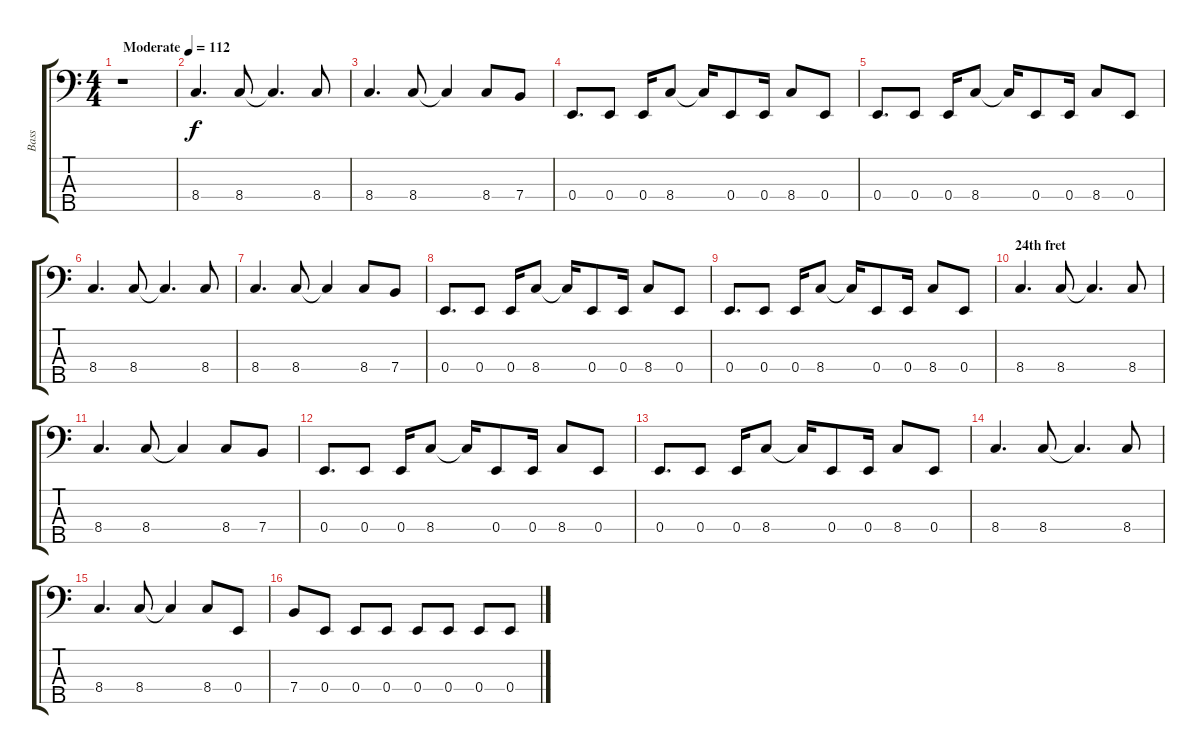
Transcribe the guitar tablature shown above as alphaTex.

\track ("Bass" "Bass") {instrument electricbasspick}
\staff {score tabs}
\tuning (G2 D2 A1 E1 B0) {hide}
\ts (4 4)
\tempo (112 "Moderate")
\clef f4
\ks c
r.1{dy f instrument electricbasspick} |
8.4.4{d} 8.4.8 8.4{t}.4{d} 8.4.8 |
8.4.4{d} 8.4.8 8.4{t}.4 8.4.8 7.4.8 |
0.4.8{d} 0.4.8 0.4.16 8.4.8 8.4{t}.16 0.4.8 0.4.16 8.4.8 0.4.8 |
0.4.8{d} 0.4.8 0.4.16 8.4.8 8.4{t}.16 0.4.8 0.4.16 8.4.8 0.4.8 |
8.4.4{d} 8.4.8 8.4{t}.4{d} 8.4.8 |
8.4.4{d} 8.4.8 8.4{t}.4 8.4.8 7.4.8 |
0.4.8{d} 0.4.8 0.4.16 8.4.8 8.4{t}.16 0.4.8 0.4.16 8.4.8 0.4.8 |
0.4.8{d} 0.4.8 0.4.16 8.4.8 8.4{t}.16 0.4.8 0.4.16 8.4.8 0.4.8 |
\section ("" "24th fret")
8.4.4{d} 8.4.8 8.4{t}.4{d} 8.4.8 |
8.4.4{d} 8.4.8 8.4{t}.4 8.4.8 7.4.8 |
0.4.8{d} 0.4.8 0.4.16 8.4.8 8.4{t}.16 0.4.8 0.4.16 8.4.8 0.4.8 |
0.4.8{d} 0.4.8 0.4.16 8.4.8 8.4{t}.16 0.4.8 0.4.16 8.4.8 0.4.8 |
8.4.4{d} 8.4.8 8.4{t}.4{d} 8.4.8 |
8.4.4{d} 8.4.8 8.4{t}.4 8.4.8 0.4.8 |
7.4.8 0.4.8 0.4.8 0.4.8 0.4.8 0.4.8 0.4.8 0.4.8
